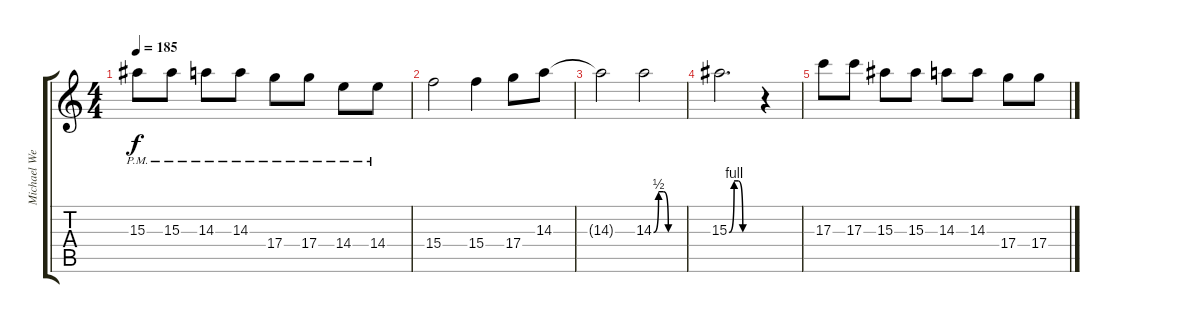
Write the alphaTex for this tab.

\track ("Michael Weikath" "Michael We") {instrument overdrivenguitar}
\staff {score tabs}
\tuning (E4 B3 G3 D3 A2 E2) {hide}
\ts (4 4)
\tempo 185
\clef g2
\ks c
15.3{pm}.8{dy f} 15.3{pm}.8 14.3{pm}.8 14.3{pm}.8 17.4{pm}.8 17.4{pm}.8 14.4{pm}.8 14.4{pm}.8 |
15.4.2 15.4.4 17.4.8 14.3.8 |
14.3{t}.2 14.3{be (custom 0 0 10 2 20 2 30 0 60 0)}.2 |
15.3{be (custom 0 0 11 4 20 4 30 0 60 0)}.2{d} r.4 |
17.3.8 17.3.8 15.3.8 15.3.8 14.3.8 14.3.8 17.4.8 17.4.8
